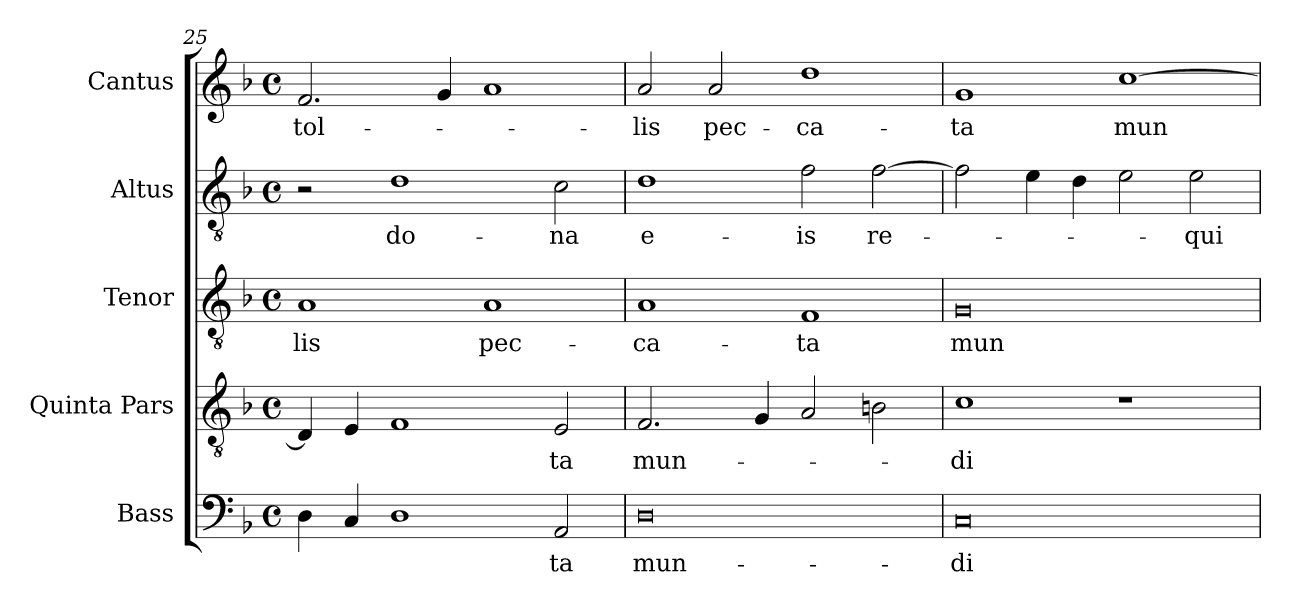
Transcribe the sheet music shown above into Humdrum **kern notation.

**kern	**text	**kern	**text	**kern	**text	**kern	**text	**kern	**text
*part5	*part5	*part4	*part4	*part3	*part3	*part2	*part2	*part1	*part1
*staff5	*staff5	*staff4	*staff4	*staff3	*staff3	*staff2	*staff2	*staff1	*staff1
*I"Bass	*	*I"Quinta Pars	*	*I"Tenor	*	*I"Altus	*	*I"Cantus	*
*I'B.	*	*I'Q.P.	*	*I'T.	*	*I'A.	*	*I'C.	*
*clefF4	*	*clefGv2	*	*clefGv2	*	*clefGv2	*	*clefG2	*
*k[b-]	*	*k[b-]	*	*k[b-]	*	*k[b-]	*	*k[b-]	*
*F:	*	*F:	*	*F:	*	*F:	*	*F:	*
*M4/4	*	*M4/4	*	*M4/4	*	*M4/4	*	*M4/4	*
*met(c)	*	*met(c)	*	*met(c)	*	*met(c)	*	*met(c)	*
=25	=25	=25	=25	=25	=25	=25	=25	=25	=25
!	!	!	!	!	!LO:LY:b:cj	!	!	!	!LO:LY:b:cj
4D\	.	4D/]	.	1A	-lis	2r	.	2.f/	tol-
4C/	.	4E/	.	.	.	.	.	.	.
!	!	!	!	!	!	!	!LO:LY:b:cj	!	!
1D	.	1F	.	.	.	1d	do-	.	.
.	.	.	.	.	.	.	.	4g/	.
!	!	!	!	!	!LO:LY:b:cj	!	!	!	!
.	.	.	.	1A	pec-	.	.	1a	.
!	!LO:LY:b:cj	!	!LO:LY:b:cj	!	!	!	!LO:LY:b:cj	!	!
2AA/	-ta	2E/	-ta	.	.	2c\	-na	.	.
!!LO:LB:g=z
=26	=26	=26	=26	=26	=26	=26	=26	=26	=26
!	!LO:LY:b:cj	!	!LO:LY:b	!	!LO:LY:b:cj	!	!LO:LY:b:cj	!	!LO:LY:b:cj
0D	mun-	2.F/	mun-	1A	-ca-	1d	e-	2a/	-lis
!	!	!	!	!	!	!	!	!	!LO:LY:b:cj
.	.	.	.	.	.	.	.	2a/	pec-
.	.	4G/	.	.	.	.	.	.	.
!	!	!	!	!	!LO:LY:b:cj	!	!LO:LY:b:cj	!	!LO:LY:b:cj
.	.	2A/	.	1F	-ta	2f\	-is	1dd	-ca-
!	!	!	!	!	!	!	!LO:LY:b:cj	!	!
.	.	2Bn\	.	.	.	[>2f\	re-	.	.
=27	=27	=27	=27	=27	=27	=27	=27	=27	=27
!	!LO:LY:b:cj	!	!LO:LY:b:cj	!	!LO:LY:b:cj	!	!	!	!LO:LY:b:cj
0C	-di	1c	-di	0G	mun-	2f\]	.	1g	-ta
.	.	.	.	.	.	4e\	.	.	.
.	.	.	.	.	.	4d\	.	.	.
!	!	!	!	!	!	!	!	!	!LO:LY:b
.	.	1r	.	.	.	2e\	.	[>1cc	mun-
!	!	!	!	!	!	!	!LO:LY:b:cj	!	!
.	.	.	.	.	.	2e\	-qui-	.	.
=	=	=	=	=	=	=	=	=	=
*-	*-	*-	*-	*-	*-	*-	*-	*-	*-
